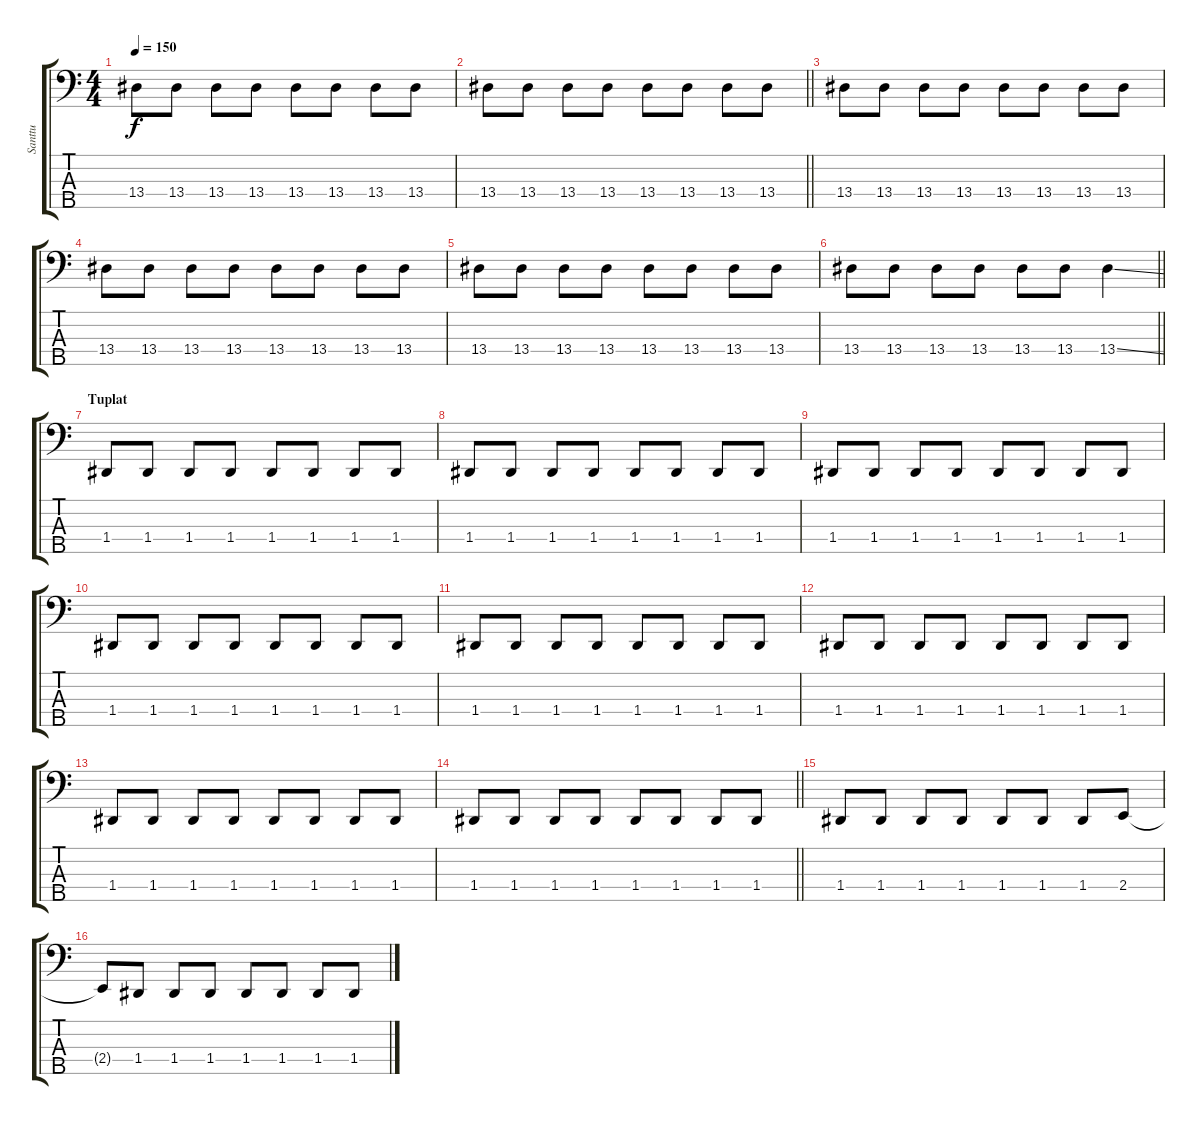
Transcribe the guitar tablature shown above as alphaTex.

\track ("Santtu" "Santtu") {instrument electricbasspick}
\staff {score tabs}
\tuning (G2 D2 A1 D1 A0) {hide}
\ts (4 4)
\tempo 150
\clef f4
\ks c
13.4.8{dy f} 13.4.8 13.4.8 13.4.8 13.4.8 13.4.8 13.4.8 13.4.8 |
\barLineRight lightlight
13.4.8 13.4.8 13.4.8 13.4.8 13.4.8 13.4.8 13.4.8 13.4.8 |
13.4.8 13.4.8 13.4.8 13.4.8 13.4.8 13.4.8 13.4.8 13.4.8 |
13.4.8 13.4.8 13.4.8 13.4.8 13.4.8 13.4.8 13.4.8 13.4.8 |
13.4.8 13.4.8 13.4.8 13.4.8 13.4.8 13.4.8 13.4.8 13.4.8 |
\barLineRight lightlight
13.4.8 13.4.8 13.4.8 13.4.8 13.4.8 13.4.8 13.4{ss}.4 |
\section ("" "Tuplat")
1.4.8 1.4.8 1.4.8 1.4.8 1.4.8 1.4.8 1.4.8 1.4.8 |
1.4.8 1.4.8 1.4.8 1.4.8 1.4.8 1.4.8 1.4.8 1.4.8 |
1.4.8 1.4.8 1.4.8 1.4.8 1.4.8 1.4.8 1.4.8 1.4.8 |
1.4.8 1.4.8 1.4.8 1.4.8 1.4.8 1.4.8 1.4.8 1.4.8 |
1.4.8 1.4.8 1.4.8 1.4.8 1.4.8 1.4.8 1.4.8 1.4.8 |
1.4.8 1.4.8 1.4.8 1.4.8 1.4.8 1.4.8 1.4.8 1.4.8 |
1.4.8 1.4.8 1.4.8 1.4.8 1.4.8 1.4.8 1.4.8 1.4.8 |
\barLineRight lightlight
1.4.8 1.4.8 1.4.8 1.4.8 1.4.8 1.4.8 1.4.8 1.4.8 |
\section ("" "")
1.4.8 1.4.8 1.4.8 1.4.8 1.4.8 1.4.8 1.4.8 2.4.8 |
2.4{t}.8 1.4.8 1.4.8 1.4.8 1.4.8 1.4.8 1.4.8 1.4.8
